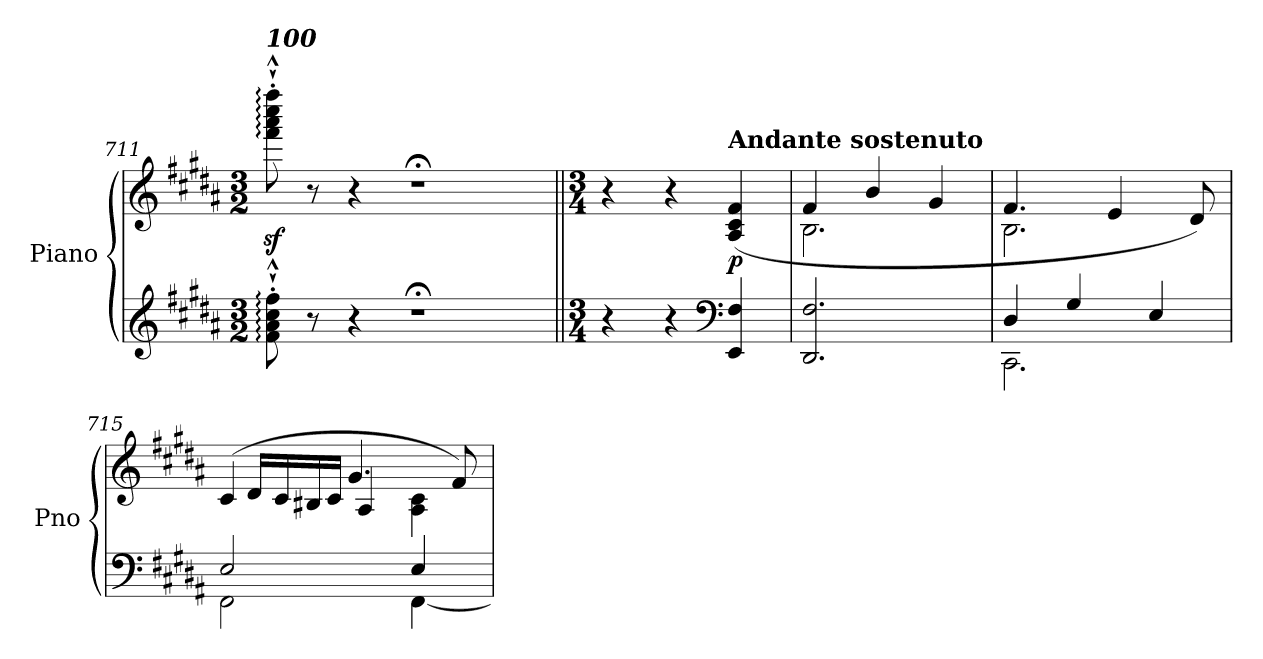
**kern	**kern	**dynam
*part1	*part1	*part1
*staff2	*staff1	*staff1/2
*I"Piano	*	*
*I'Pno	*	*
*clefG2	*clefG2	*
*k[f#c#g#d#a#]	*k[f#c#g#d#a#]	*
*M3/2	*M3/2	*
=711	=711	=711
!	!LO:TX:a:Bi:t=100	!
8f#\:'`^^ 8a#\:'`^^ 8cc#\:'`^^ 8ff#\:'`^^	8fff#\z<:'`^^ 8aaa#\z<:'`^^ 8cccc#\z<:'`^^ 8ffff#\z<:'`^^	.
8r	8r	.
4r	4r	.
1r;<	1r;<	.
=712||	=712||	=712||
*M3/4	*M3/4	*
4r	4r	.
4r	4r	.
*clefF4	*	*
!	!LO:TX:a:B:t=Andante sostenuto	!
!	!	!LO:DY:b
4EE/ 4F#/	(>4A#/ 4c#/ 4f#/	p
!!LO:LB:g=z
=713	=713	=713
*	*^	*
2.DD#/ 2.F#/	4f#/	2.B\	.
.	4b/	.	.
.	4g#/	.	.
=714	=714	=714	=714
*^	*	*	*
4D#/	2.CC#\	4.f#/	2.B\	.
4G#/	.	.	.	.
.	.	4e/	.	.
4E/	.	.	.	.
.	.	8d#/)	.	.
=715	=715	=715	=715	=715
2E/	2FF#\	(4c#/	16ryy	.
.	.	.	16d#/LL	.
*	*	*	*Xtuplet	*
.	.	.	24c#/	.
.	.	.	24B#X/	.
.	.	.	24c#/JJ	.
.	.	4.g#/	4A#/	.
4E/	[4FF#\	.	4A#\ 4c#\	.
.	.	8f#/)	.	.
*v	*v	*	*	*
*	*v	*v	*
=	=	=
*-	*-	*-
